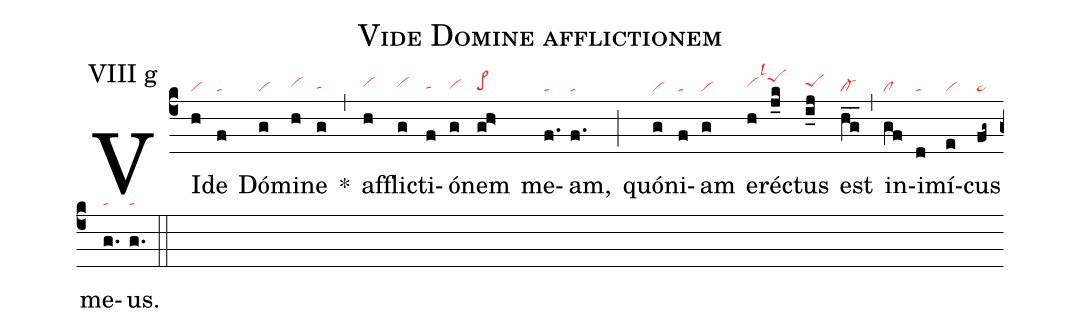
name: Vide Domine afflictionem;
annotation: VIII g;
mode: 8;
nabc-lines: 1;
%%
(c4)
VI(h|vi)de(f|ta) Dó(g|vi)mi(h|vihh)ne(g|tahg) *(,)
af(h|vihh)fli(g|vihh)cti(f|tahg)ó(g|vihg)nem(gh>|pe>hg) me(f.|ta)am,(f.|ta) (;)
quó(g|vi)ni(f|ta)am(g|vi) e(h|vihh)ré(j_k|```peShjlsl1)ctus(i_j|peShh) est(h_g_|cl-) (,)
in(gf|cl)i(d|ta)mí(e|vi)cus(fg~|ta>) me(g.|ta)us.(g.|ta) (::)
